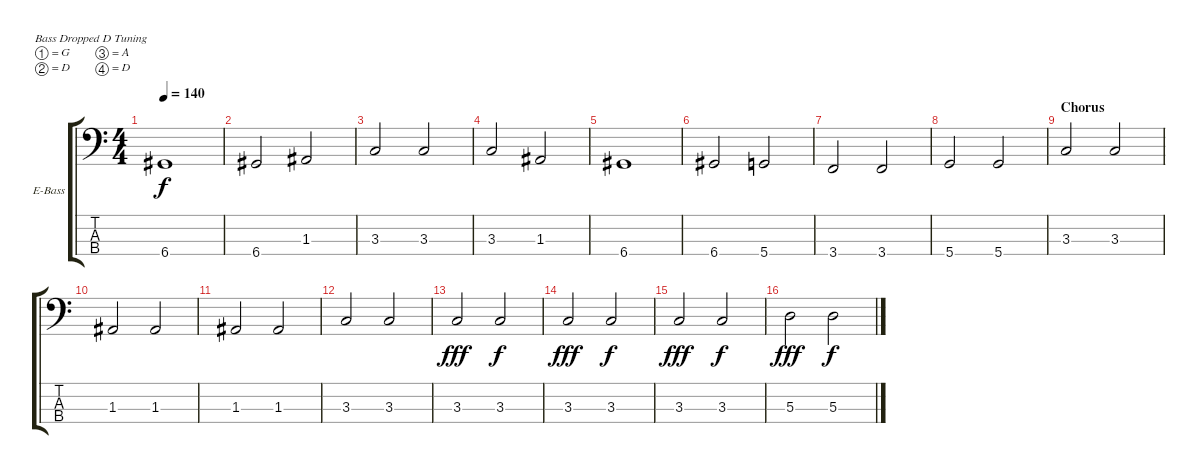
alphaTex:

\bracketExtendMode groupsimilarinstruments
\firstSystemTrackNameOrientation horizontal
\otherSystemsTrackNameOrientation horizontal
\track ("Bass" "E-Bass") {instrument electricbassfinger}
\staff {score tabs}
\tuning (G2 D2 A1 D1)
\ts (4 4)
\tempo 140
\clef f4
\ks c
6.4.1{dy f} |
6.4.2 1.3.2 |
3.3.2 3.3.2 |
3.3.2 1.3.2 |
6.4.1 |
6.4.2 5.4.2 |
3.4.2 3.4.2 |
5.4.2 5.4.2 |
\section ("" "Chorus")
3.3.2 3.3.2 |
1.3.2 1.3.2 |
1.3.2 1.3.2 |
3.3.2 3.3.2 |
3.3.2{dy fff} 3.3.2{dy f} |
3.3.2{dy fff} 3.3.2{dy f} |
3.3.2{dy fff} 3.3.2{dy f} |
5.3.2{dy fff} 5.3.2{dy f}
